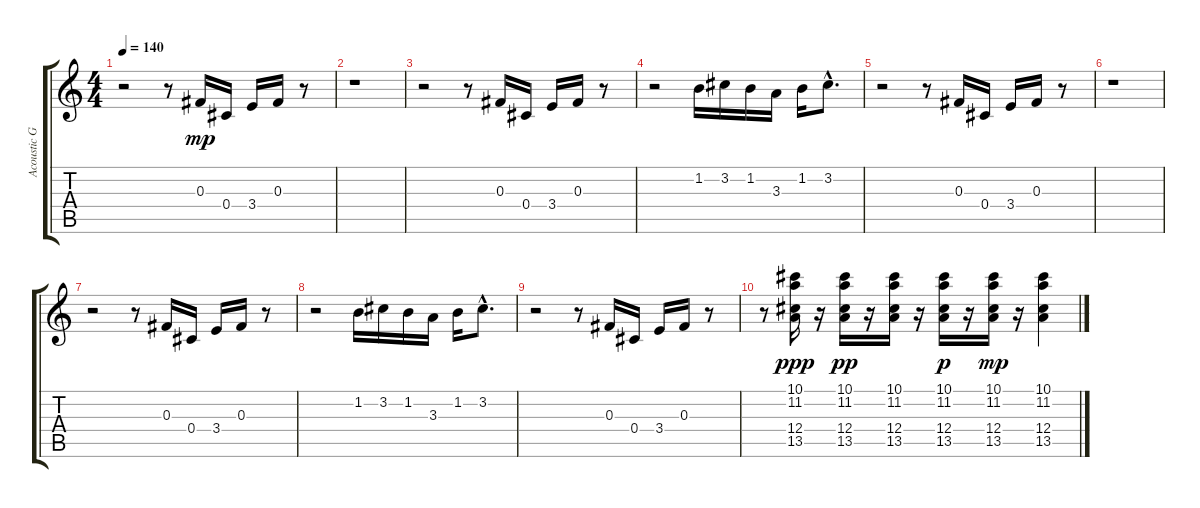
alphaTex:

\track ("Acoustic Guitar" "Acoustic G") {instrument acousticguitarsteel}
\staff {score tabs}
\tuning (Eb4 Bb3 Gb3 Db3 Ab2 Eb2) {hide}
\ts (4 4)
\tempo 140
\clef g2
\ks c
r.2{dy mp} r.8 0.3.16{volume 14} 0.4.16 3.4.16 0.3.16 r.8 |
r.1 |
r.2 r.8 0.3.16{volume 11} 0.4.16 3.4.16 0.3.16 r.8 |
r.2 1.2.16{volume 10} 3.2.16 1.2.16 3.3.16 1.2.16{volume 9} 3.2{hac}.8{d} |
r.2 r.8 0.3.16{volume 8} 0.4.16 3.4.16 0.3.16 r.8 |
r.1 |
r.2 r.8 0.3.16{volume 6} 0.4.16{volume 5} 3.4.16 0.3.16 r.8 |
r.2 1.2.16{volume 4} 3.2.16 1.2.16 3.3.16 1.2.16 3.2{hac}.8{d} |
r.2 r.8 0.3.16{volume 2} 0.4.16 3.4.16{volume 2} 0.3.16 r.8 |
r.8 (10.1 11.2 12.4 13.5).16{dy ppp} r.16 (10.1 11.2 12.4 13.5).16{dy pp volume 1} r.16 (10.1 11.2 12.4 13.5).16 r.16 (10.1 11.2 12.4 13.5).16{dy p} r.16 (10.1 11.2 12.4 13.5).16{dy mp volume 1} r.16 (10.1 11.2 12.4 13.5).4
